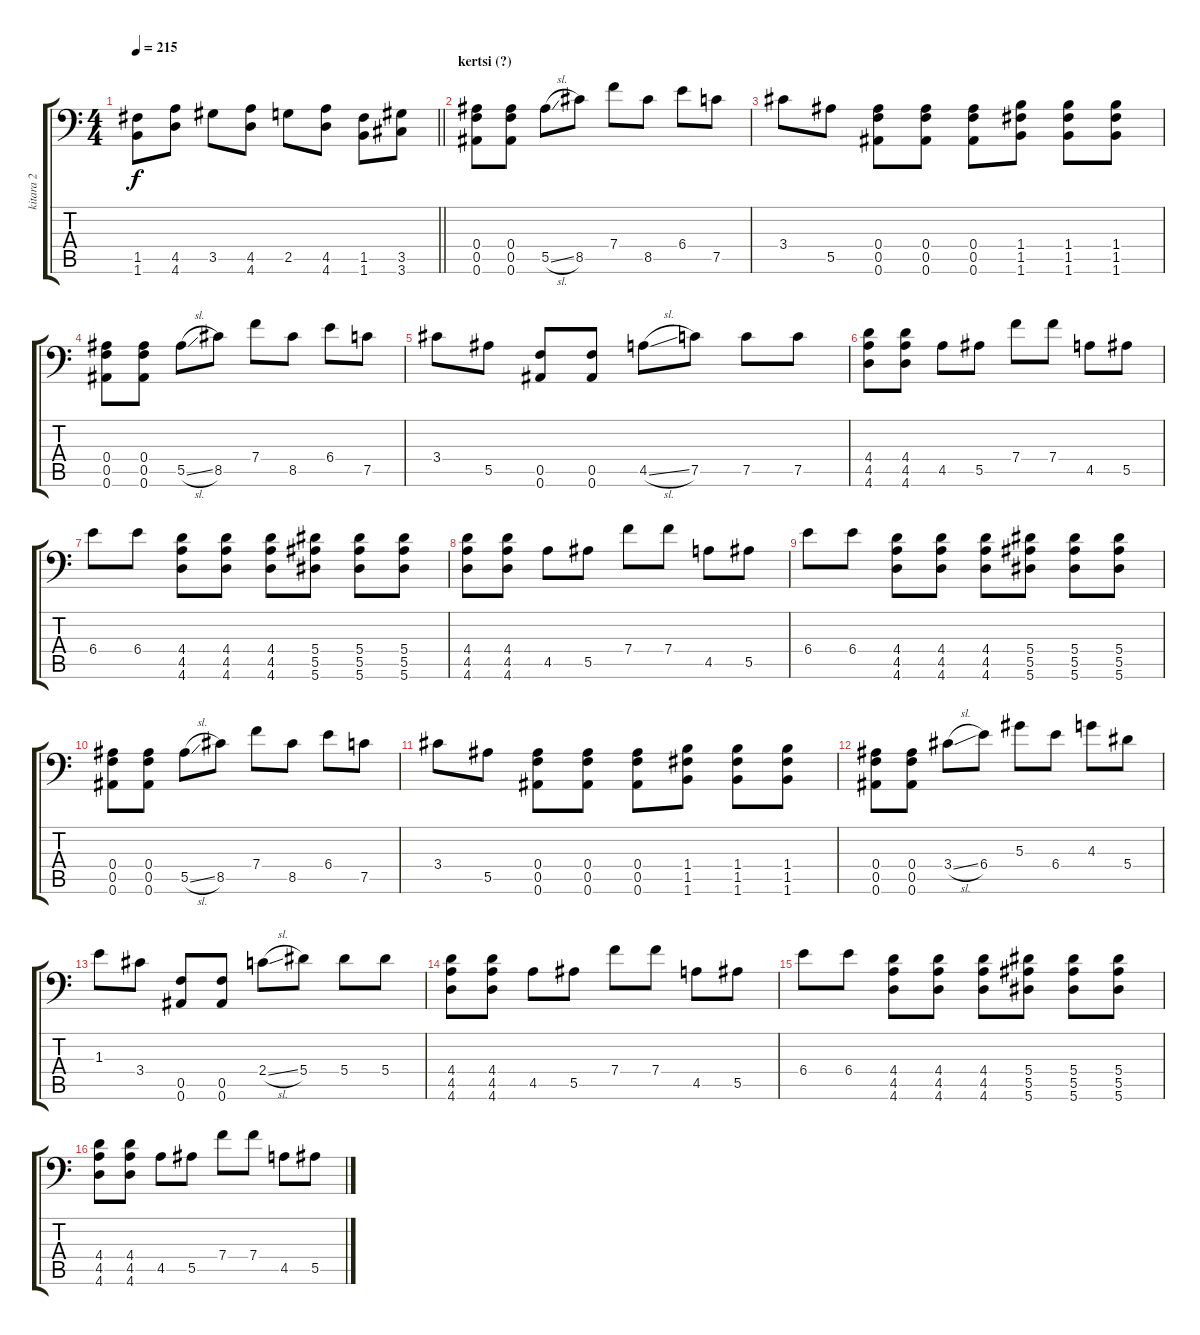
\track ("kitara 2" "kitara 2") {instrument distortionguitar}
\staff {score tabs}
\tuning (C4 G3 Eb3 Bb2 F2 Bb1) {hide}
\ts (4 4)
\tempo 215
\clef f4
\barLineRight lightlight
\ks c
(1.5 1.6).8{dy f} (4.5 4.6).8 3.5.8 (4.5 4.6).8 2.5.8 (4.5 4.6).8 (1.5 1.6).8 (3.5 3.6).8 |
\section ("" "kertsi (?)")
(0.4 0.5 0.6).8 (0.4 0.5 0.6).8 5.5{sl}.8 8.5.8 7.4.8 8.5.8 6.4.8 7.5.8 |
3.4.8 5.5.8 (0.4 0.5 0.6).8 (0.4 0.5 0.6).8 (0.4 0.5 0.6).8 (1.4 1.5 1.6).8 (1.4 1.5 1.6).8 (1.4 1.5 1.6).8 |
(0.4 0.5 0.6).8 (0.4 0.5 0.6).8 5.5{sl}.8 8.5.8 7.4.8 8.5.8 6.4.8 7.5.8 |
3.4.8 5.5.8 (0.5 0.6).8 (0.5 0.6).8 4.5{sl}.8 7.5.8 7.5.8 7.5.8 |
(4.4 4.5 4.6).8 (4.4 4.5 4.6).8 4.5.8 5.5.8 7.4.8 7.4.8 4.5.8 5.5.8 |
6.4.8 6.4.8 (4.4 4.5 4.6).8 (4.4 4.5 4.6).8 (4.4 4.5 4.6).8 (5.4 5.5 5.6).8 (5.4 5.5 5.6).8 (5.4 5.5 5.6).8 |
(4.4 4.5 4.6).8 (4.4 4.5 4.6).8 4.5.8 5.5.8 7.4.8 7.4.8 4.5.8 5.5.8 |
6.4.8 6.4.8 (4.4 4.5 4.6).8 (4.4 4.5 4.6).8 (4.4 4.5 4.6).8 (5.4 5.5 5.6).8 (5.4 5.5 5.6).8 (5.4 5.5 5.6).8 |
(0.4 0.5 0.6).8 (0.4 0.5 0.6).8 5.5{sl}.8 8.5.8 7.4.8 8.5.8 6.4.8 7.5.8 |
3.4.8 5.5.8 (0.4 0.5 0.6).8 (0.4 0.5 0.6).8 (0.4 0.5 0.6).8 (1.4 1.5 1.6).8 (1.4 1.5 1.6).8 (1.4 1.5 1.6).8 |
(0.4 0.5 0.6).8 (0.4 0.5 0.6).8 3.4{sl}.8 6.4.8 5.3.8 6.4.8 4.3.8 5.4.8 |
1.3.8 3.4.8 (0.5 0.6).8 (0.5 0.6).8 2.4{sl}.8 5.4.8 5.4.8 5.4.8 |
(4.4 4.5 4.6).8 (4.4 4.5 4.6).8 4.5.8 5.5.8 7.4.8 7.4.8 4.5.8 5.5.8 |
6.4.8 6.4.8 (4.4 4.5 4.6).8 (4.4 4.5 4.6).8 (4.4 4.5 4.6).8 (5.4 5.5 5.6).8 (5.4 5.5 5.6).8 (5.4 5.5 5.6).8 |
(4.4 4.5 4.6).8 (4.4 4.5 4.6).8 4.5.8 5.5.8 7.4.8 7.4.8 4.5.8 5.5.8
